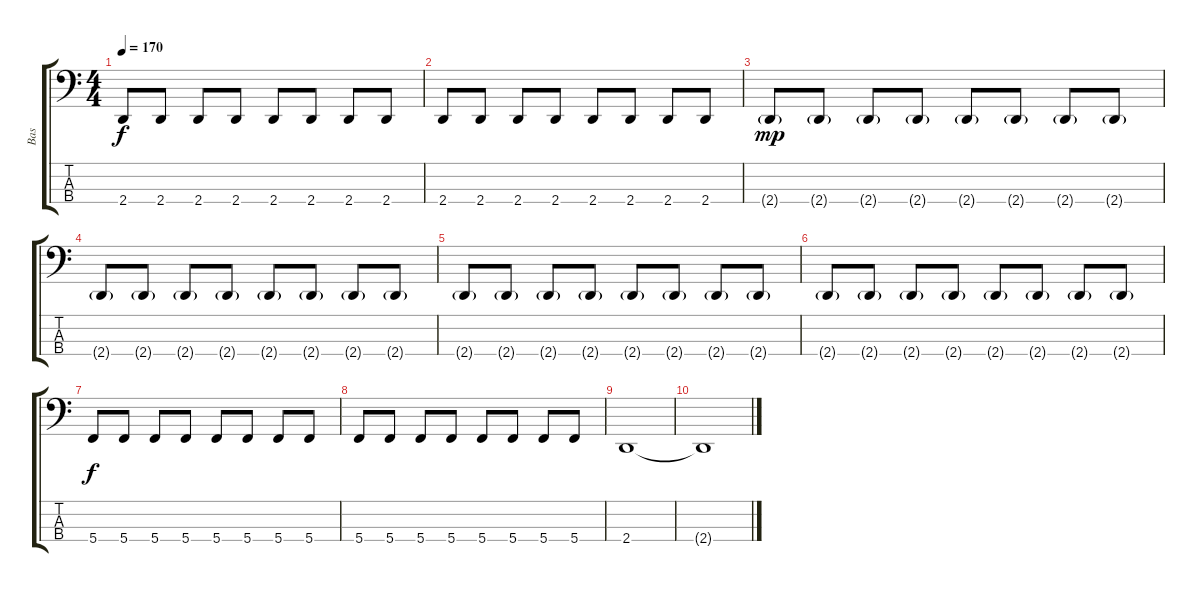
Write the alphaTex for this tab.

\track ("Bas" "Bas") {instrument electricbassfinger}
\staff {score tabs}
\tuning (Eb2 Bb1 F1 C1) {hide}
\ts (4 4)
\tempo 170
\clef f4
\ks c
2.4.8{dy f} 2.4.8 2.4.8 2.4.8 2.4.8 2.4.8 2.4.8 2.4.8 |
2.4.8 2.4.8 2.4.8 2.4.8 2.4.8 2.4.8 2.4.8 2.4.8 |
2.4{g}.8{dy mp} 2.4{g}.8 2.4{g}.8 2.4{g}.8 2.4{g}.8 2.4{g}.8 2.4{g}.8 2.4{g}.8 |
2.4{g}.8 2.4{g}.8 2.4{g}.8 2.4{g}.8 2.4{g}.8 2.4{g}.8 2.4{g}.8 2.4{g}.8 |
2.4{g}.8 2.4{g}.8 2.4{g}.8 2.4{g}.8 2.4{g}.8 2.4{g}.8 2.4{g}.8 2.4{g}.8 |
2.4{g}.8 2.4{g}.8 2.4{g}.8 2.4{g}.8 2.4{g}.8 2.4{g}.8 2.4{g}.8 2.4{g}.8 |
5.4.8{dy f} 5.4.8 5.4.8 5.4.8 5.4.8 5.4.8 5.4.8 5.4.8 |
5.4.8 5.4.8 5.4.8 5.4.8 5.4.8 5.4.8 5.4.8 5.4.8 |
2.4.1 |
2.4{t}.1
